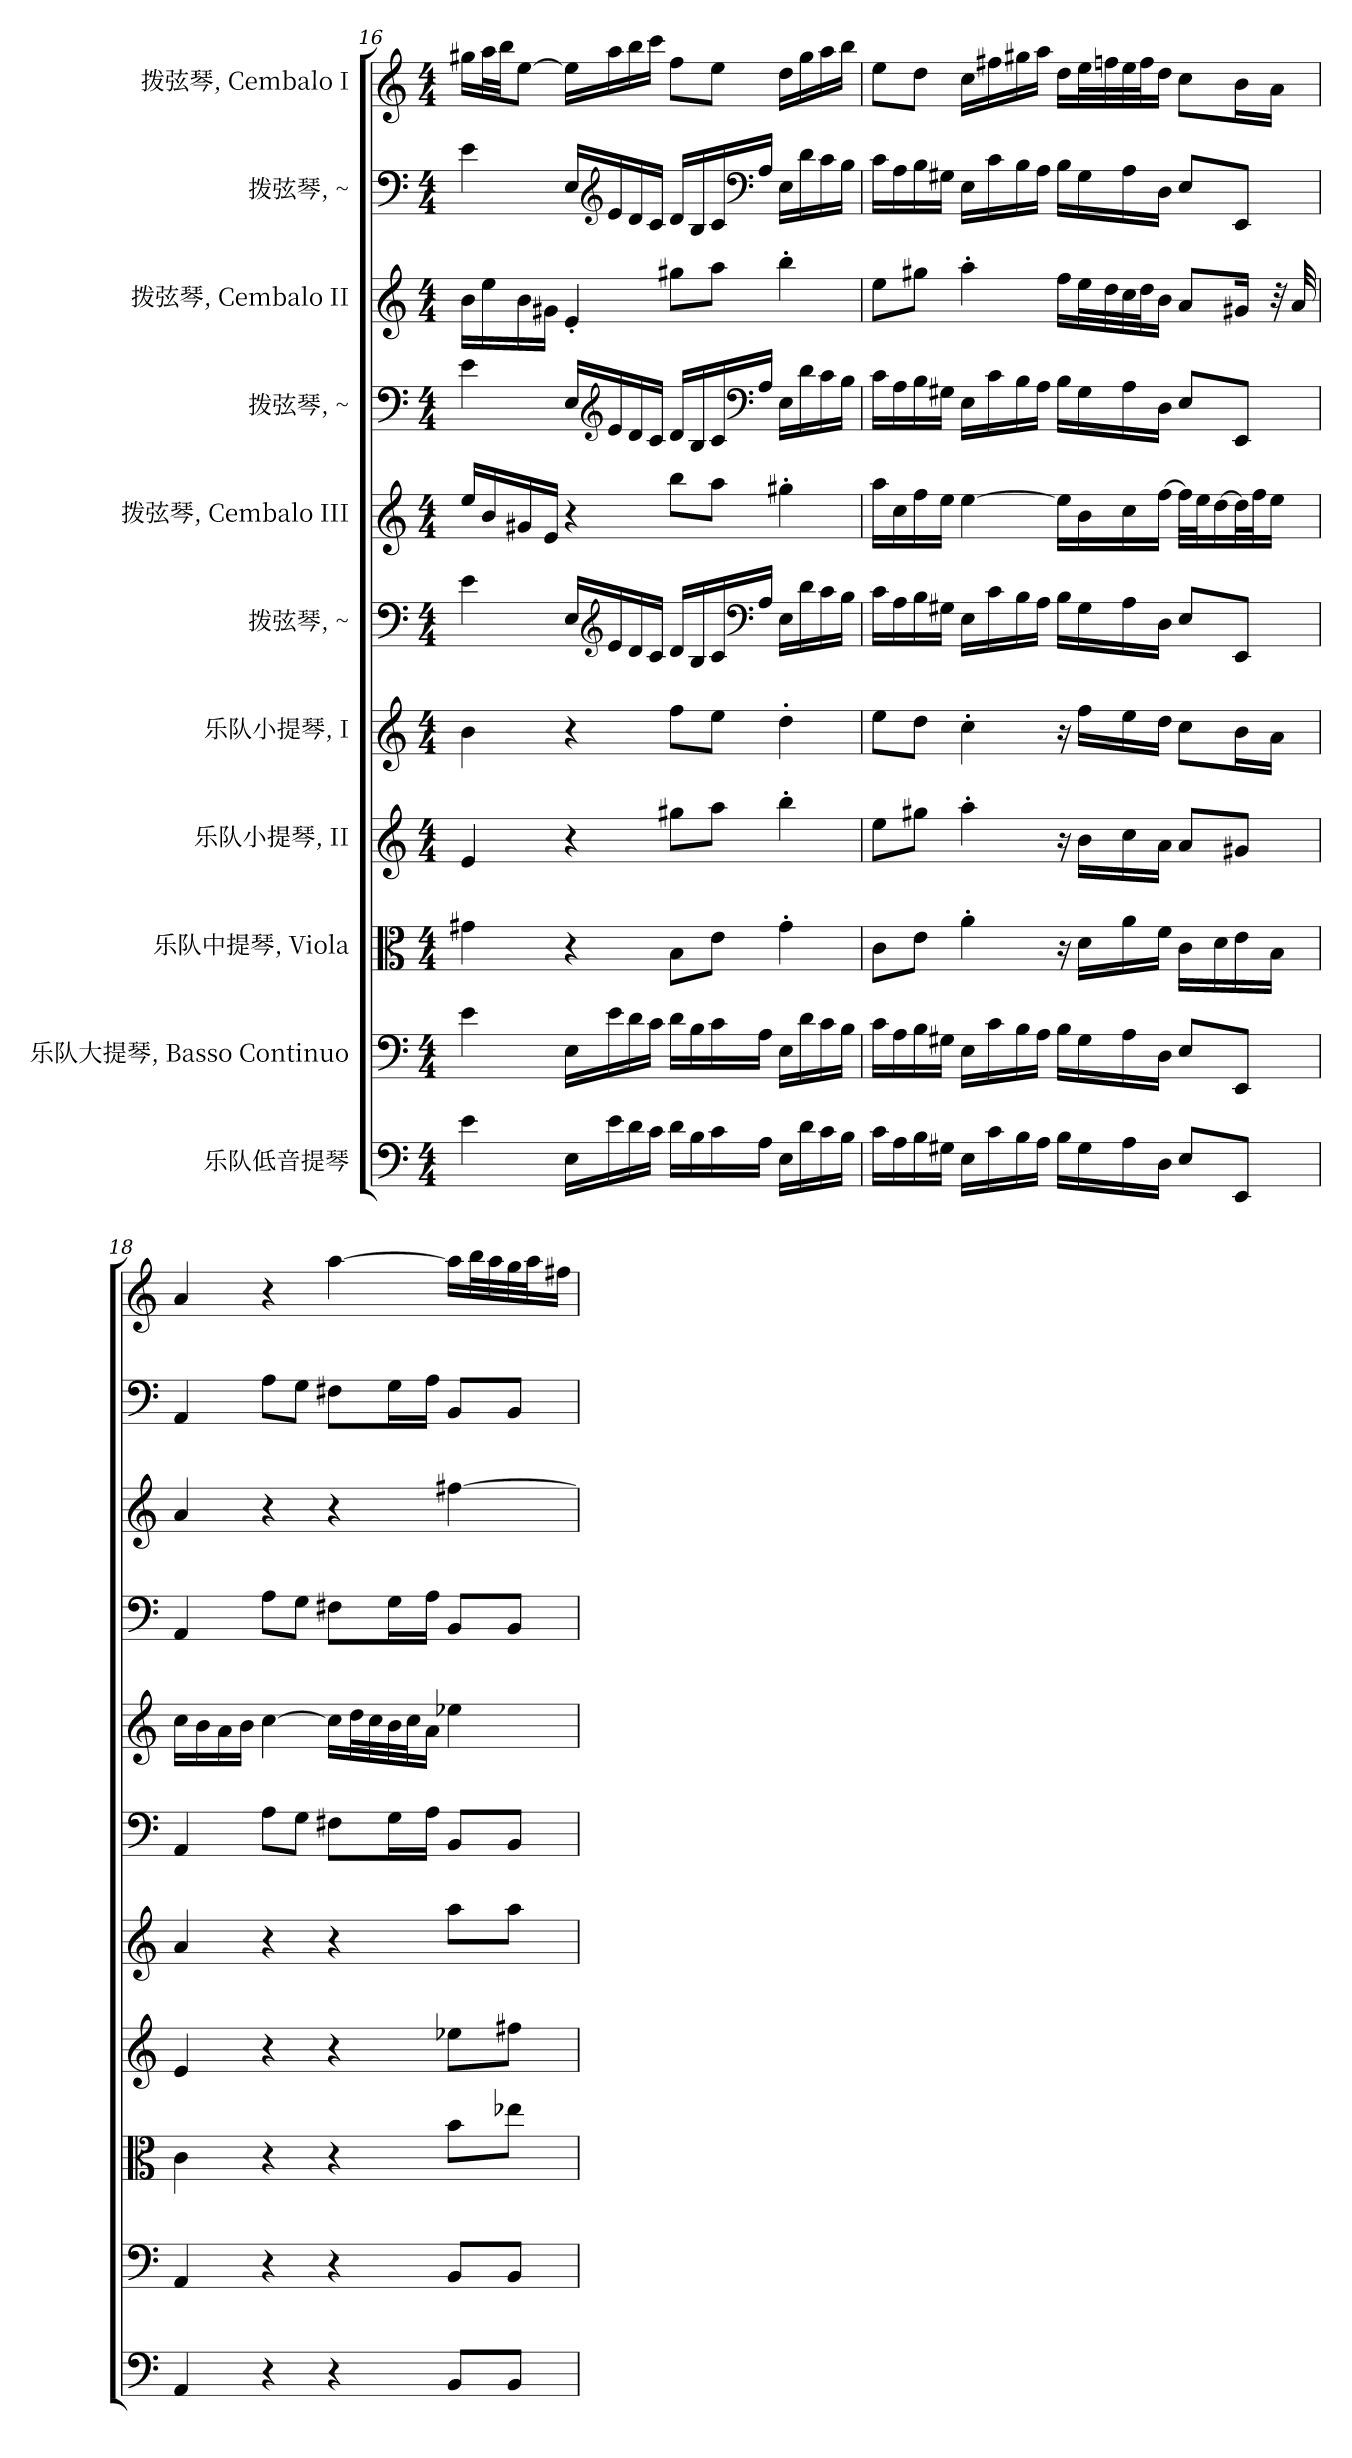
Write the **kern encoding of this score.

**kern	**kern	**kern	**kern	**kern	**kern	**kern	**kern	**kern	**kern	**kern
*part11	*part10	*part9	*part8	*part7	*part6	*part5	*part4	*part3	*part2	*part1
*staff11	*staff10	*staff9	*staff8	*staff7	*staff6	*staff5	*staff4	*staff3	*staff2	*staff1
*I"乐队低音提琴	*I"乐队大提琴, Basso Continuo	*I"乐队中提琴, Viola	*I"乐队小提琴, II	*I"乐队小提琴, I	*I"拨弦琴, ~	*I"拨弦琴, Cembalo III	*I"拨弦琴, ~	*I"拨弦琴, Cembalo II	*I"拨弦琴, ~	*I"拨弦琴, Cembalo I
!!LO:PB:g=z
*clefF4	*clefF4	*clefC3	*clefG2	*clefG2	*clefF4	*clefG2	*clefF4	*clefG2	*clefF4	*clefG2
*ITrd7c12	*	*	*	*	*	*	*	*	*	*
*k[]	*k[]	*k[]	*k[]	*k[]	*k[]	*k[]	*k[]	*k[]	*k[]	*k[]
*M4/4	*M4/4	*M4/4	*M4/4	*M4/4	*M4/4	*M4/4	*M4/4	*M4/4	*M4/4	*M4/4
=16	=16	=16	=16	=16	=16	=16	=16	=16	=16	=16
4E\	4e\	4g#X\	4e/	4b\	4e\	16ee/LL	4e\	16b\LL	4e\	16gg#X\LL
.	.	.	.	.	.	16b/	.	16ee\	.	32aa\L
.	.	.	.	.	.	.	.	.	.	32bb\JJ
.	.	.	.	.	.	16g#X/	.	16b\	.	[8ee\J
.	.	.	.	.	.	16e/JJ	.	16g#X\JJ	.	.
16EE\LL	16E\LL	4r	4r	4r	16E/LL	4r	16E/LL	4e'/	16E/LL	16ee\LL]
*	*	*	*	*	*clefG2	*	*clefG2	*	*clefG2	*
16E\	16e\	.	.	.	16e/	.	16e/	.	16e/	16aa\
16D\	16d\	.	.	.	16d/	.	16d/	.	16d/	16bb\
16C\JJ	16c\JJ	.	.	.	16c/JJ	.	16c/JJ	.	16c/JJ	16ccc\JJ
16D\LL	16d\LL	8B\L	8gg#X\L	8ff\L	16d/LL	8bb\L	16d/LL	8gg#X\L	16d/LL	8ff\L
16BB\	16B\	.	.	.	16B/	.	16B/	.	16B/	.
16C\	16c\	8e\J	8aa\J	8ee\J	16c/	8aa\J	16c/	8aa\J	16c/	8ee\J
*	*	*	*	*	*clefF4	*	*clefF4	*	*clefF4	*
16AA\JJ	16A\JJ	.	.	.	16A/JJ	.	16A/JJ	.	16A/JJ	.
16EE\LL	16E\LL	4g#'\	4bb'\	4dd'\	16E\LL	4gg#X'\	16E\LL	4bb'\	16E\LL	16dd\LL
16D\	16d\	.	.	.	16d\	.	16d\	.	16d\	16gg#\
16C\	16c\	.	.	.	16c\	.	16c\	.	16c\	16aa\
16BB\JJ	16B\JJ	.	.	.	16B\JJ	.	16B\JJ	.	16B\JJ	16bb\JJ
!!LO:PB:g=z
=17	=17	=17	=17	=17	=17	=17	=17	=17	=17	=17
16C\LL	16c\LL	8c\L	8ee\L	8ee\L	16c\LL	16aa\LL	16c\LL	8ee\L	16c\LL	8ee\L
16AA\	16A\	.	.	.	16A\	16cc\	16A\	.	16A\	.
16BB\	16B\	8e\J	8gg#X\J	8dd\J	16B\	16ff\	16B\	8gg#X\J	16B\	8dd\J
16GG#X\JJ	16G#X\JJ	.	.	.	16G#X\JJ	16ee\JJ	16G#X\JJ	.	16G#X\JJ	.
16EE\LL	16E\LL	4a'\	4aa'\	4cc'\	16E\LL	[4ee\	16E\LL	4aa'\	16E\LL	16cc\LL
16C\	16c\	.	.	.	16c\	.	16c\	.	16c\	16ff#X\
16BB\	16B\	.	.	.	16B\	.	16B\	.	16B\	16gg#X\
16AA\JJ	16A\JJ	.	.	.	16A\JJ	.	16A\JJ	.	16A\JJ	16aa\JJ
16BB\LL	16B\LL	16r	16r	16r	16B\LL	16ee\LL]	16B\LL	16ff\LL	16B\LL	16dd\LL
16GG#\	16G#\	16d\LL	16b\LL	16ff\LL	16G#\	16b\	16G#\	32ee\L	16G#\	32ee\L
.	.	.	.	.	.	.	.	32dd\	.	32ffn\
16AA\	16A\	16a\	16cc\	16ee\	16A\	16cc\	16A\	32cc\	16A\	32ee\
.	.	.	.	.	.	.	.	32dd\J	.	32ff\J
16DD\JJ	16D\JJ	16f\JJ	16a\JJ	16dd\JJ	16D\JJ	[16ff\JJ	16D\JJ	16b\JJ	16D\JJ	16dd\JJ
8EE/L	8E/L	16c\LL	8a/L	8cc\L	8E/L	32ff\LLL]	8E/L	8a/L	8E/L	8cc\L
.	.	.	.	.	.	32ee\J	.	.	.	.
.	.	16d\	.	.	.	[16dd\	.	.	.	.
8EEE/J	8EE/J	16e\	8g#X/J	16b\L	8EE/J	32dd\L]	8EE/J	16g#X/Jk	8EE/J	16b\L
.	.	.	.	.	.	32ff\J	.	.	.	.
.	.	16B\JJ	.	16a\JJ	.	16ee\JJ	.	32r	.	16a\JJ
.	.	.	.	.	.	.	.	32a/	.	.
=18	=18	=18	=18	=18	=18	=18	=18	=18	=18	=18
4AAA/	4AA/	4c\	4e/	4a/	4AA/	16cc\LL	4AA/	4a/	4AA/	4a/
.	.	.	.	.	.	16b\	.	.	.	.
.	.	.	.	.	.	16a\	.	.	.	.
.	.	.	.	.	.	16b\JJ	.	.	.	.
4r	4r	4r	4r	4r	8A\L	[4cc\	8A\L	4r	8A\L	4r
.	.	.	.	.	8G\J	.	8G\J	.	8G\J	.
4r	4r	4r	4r	4r	8F#X\L	16cc\LL]	8F#X\L	4r	8F#X\L	[4aa\
.	.	.	.	.	.	32dd\L	.	.	.	.
.	.	.	.	.	.	32cc\	.	.	.	.
.	.	.	.	.	16G\L	32b\	16G\L	.	16G\L	.
.	.	.	.	.	.	32cc\J	.	.	.	.
.	.	.	.	.	16A\JJ	16a\JJ	16A\JJ	.	16A\JJ	.
8BBB/L	8BB/L	8b\L	8ee-X\L	8aa\L	8BB/L	4ee-X\	8BB/L	[4ff#X\	8BB/L	16aa\LL]
.	.	.	.	.	.	.	.	.	.	32bb\L
.	.	.	.	.	.	.	.	.	.	32aa\
8BBB/J	8BB/J	8ee-X\J	8ff#X\J	8aa\J	8BB/J	.	8BB/J	.	8BB/J	32gg\
.	.	.	.	.	.	.	.	.	.	32aa\J
.	.	.	.	.	.	.	.	.	.	16ff#X\JJ
=	=	=	=	=	=	=	=	=	=	=
*-	*-	*-	*-	*-	*-	*-	*-	*-	*-	*-
